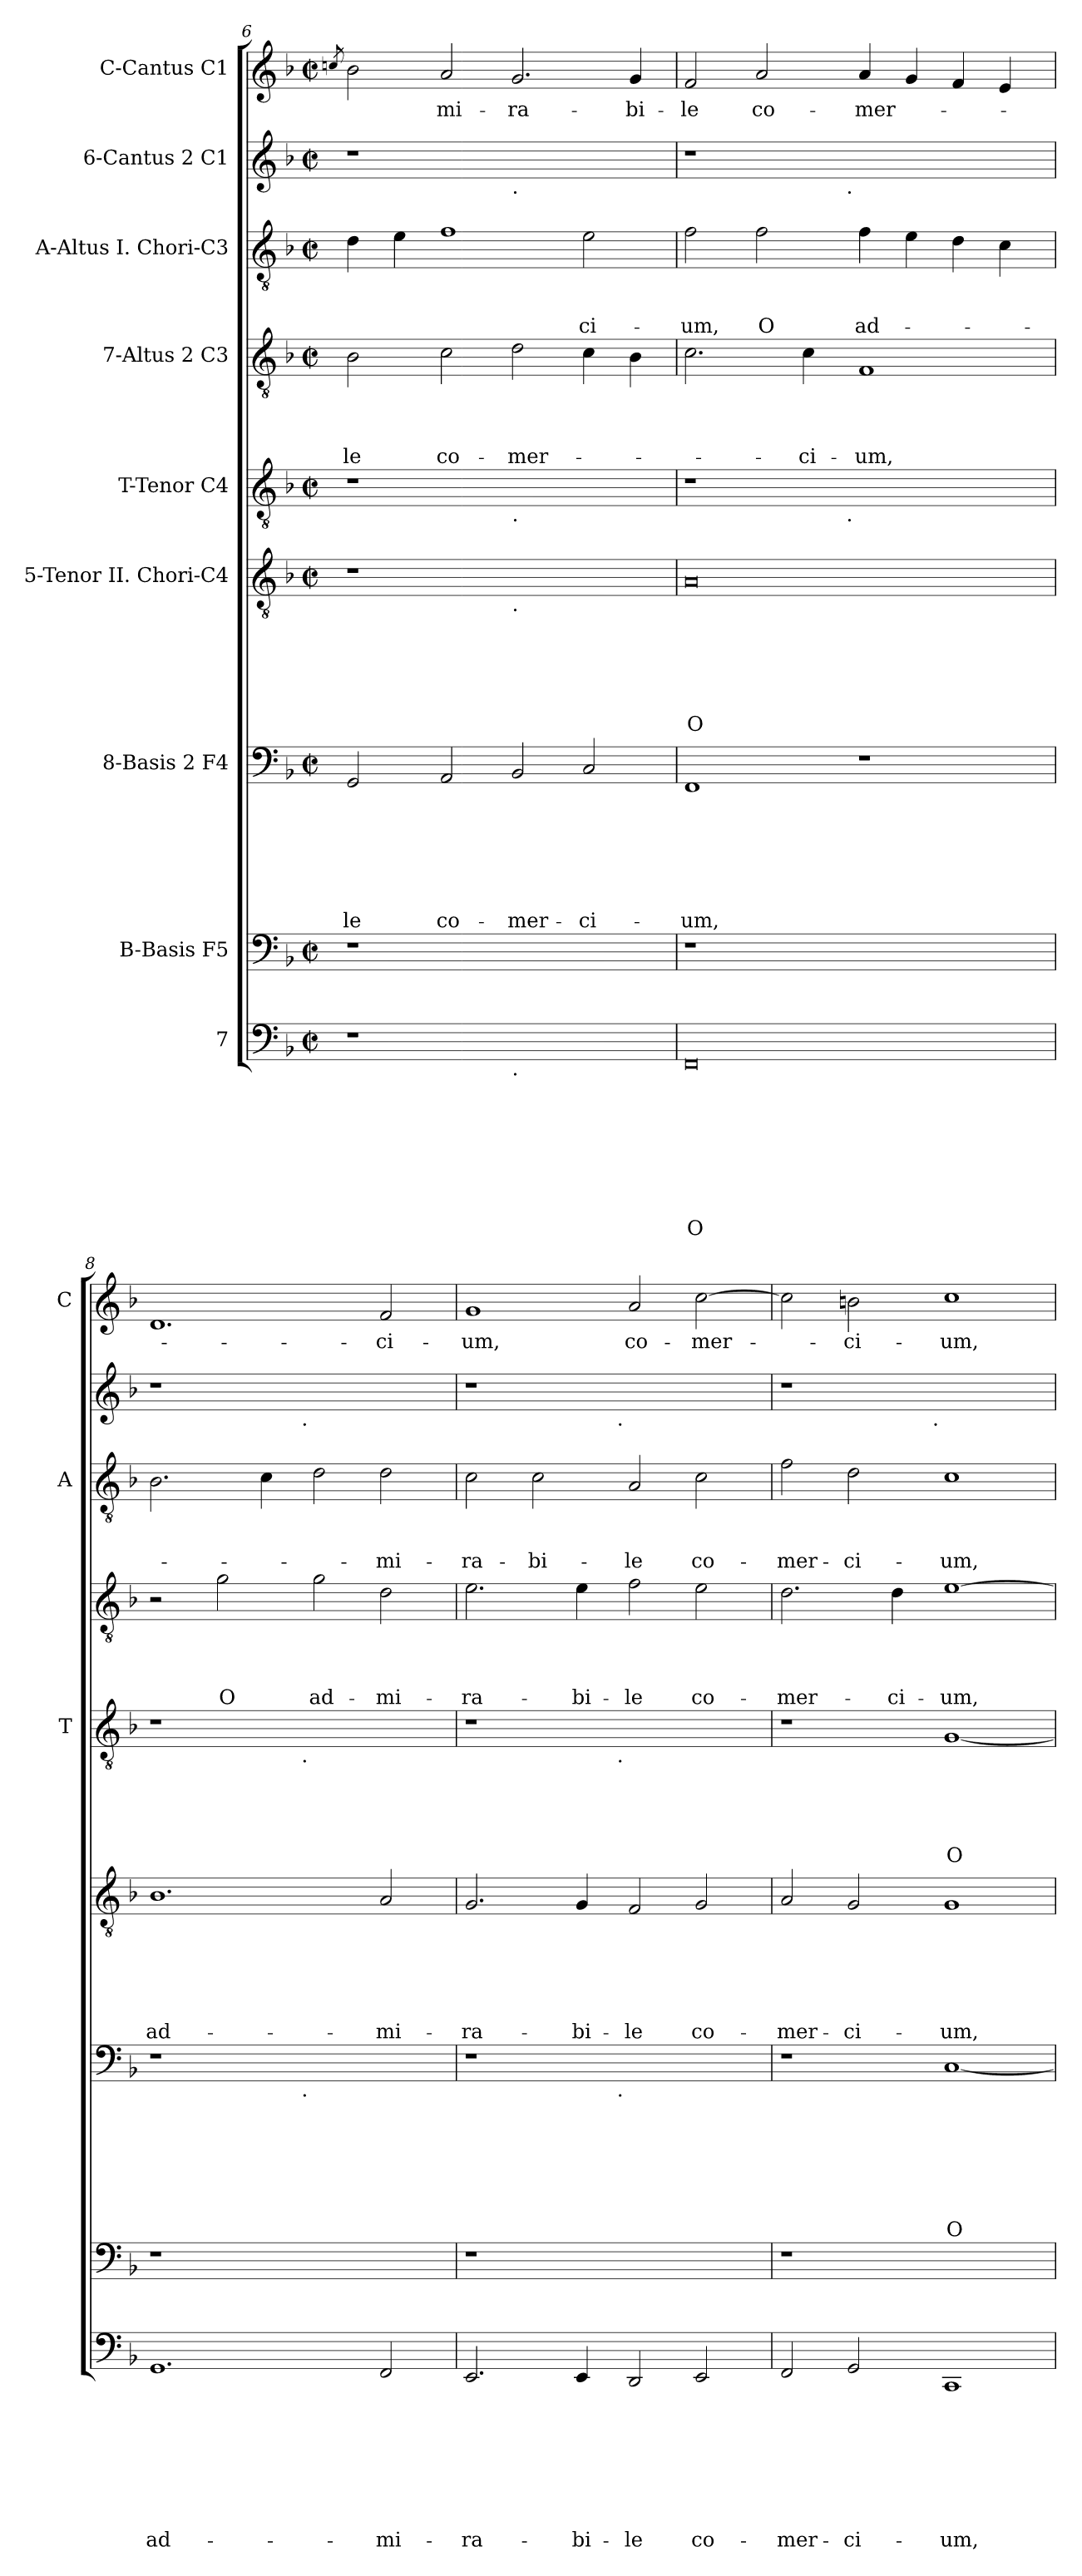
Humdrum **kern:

**kern	**text	**text	**text	**text	**text	**text	**text	**text	**kern	**kern	**text	**text	**text	**text	**text	**text	**text	**kern	**text	**text	**text	**text	**text	**text	**kern	**text	**text	**text	**text	**text	**kern	**text	**text	**text	**text	**kern	**text	**text	**text	**kern	**kern	**text
*part9	*part9	*part9	*part9	*part9	*part9	*part9	*part9	*part9	*part8	*part7	*part7	*part7	*part7	*part7	*part7	*part7	*part7	*part6	*part6	*part6	*part6	*part6	*part6	*part6	*part5	*part5	*part5	*part5	*part5	*part5	*part4	*part4	*part4	*part4	*part4	*part3	*part3	*part3	*part3	*part2	*part1	*part1
*staff9	*staff9	*staff9	*staff9	*staff9	*staff9	*staff9	*staff9	*staff9	*staff8	*staff7	*staff7	*staff7	*staff7	*staff7	*staff7	*staff7	*staff7	*staff6	*staff6	*staff6	*staff6	*staff6	*staff6	*staff6	*staff5	*staff5	*staff5	*staff5	*staff5	*staff5	*staff4	*staff4	*staff4	*staff4	*staff4	*staff3	*staff3	*staff3	*staff3	*staff2	*staff1	*staff1
*I"7	*	*	*	*	*	*	*	*	*I"B-Basis F5	*I"8-Basis 2 F4	*	*	*	*	*	*	*	*I"5-Tenor II. Chori-C4	*	*	*	*	*	*	*I"T-Tenor C4	*	*	*	*	*	*I"7-Altus 2 C3	*	*	*	*	*I"A-Altus I. Chori-C3	*	*	*	*I"6-Cantus 2 C1	*I"C-Cantus C1	*
*	*	*	*	*	*	*	*	*	*	*	*	*	*	*	*	*	*	*	*	*	*	*	*	*	*I'T	*	*	*	*	*	*	*	*	*	*	*I'A	*	*	*	*	*I'C	*
!!LO:PB:g=z
*clefF4	*	*	*	*	*	*	*	*	*clefF4	*clefF4	*	*	*	*	*	*	*	*clefGv2	*	*	*	*	*	*	*clefGv2	*	*	*	*	*	*clefGv2	*	*	*	*	*clefGv2	*	*	*	*clefG2	*clefG2	*
*k[b-]	*	*	*	*	*	*	*	*	*k[b-]	*k[b-]	*	*	*	*	*	*	*	*k[b-]	*	*	*	*	*	*	*k[b-]	*	*	*	*	*	*k[b-]	*	*	*	*	*k[b-]	*	*	*	*k[b-]	*k[b-]	*
*F:	*	*	*	*	*	*	*	*	*F:	*F:	*	*	*	*	*	*	*	*F:	*	*	*	*	*	*	*F:	*	*	*	*	*	*F:	*	*	*	*	*F:	*	*	*	*F:	*F:	*
*M2/2	*	*	*	*	*	*	*	*	*M2/2	*M2/2	*	*	*	*	*	*	*	*M2/2	*	*	*	*	*	*	*M2/2	*	*	*	*	*	*M2/2	*	*	*	*	*M2/2	*	*	*	*M2/2	*M2/2	*
*met(c|)	*	*	*	*	*	*	*	*	*met(c|)	*met(c|)	*	*	*	*	*	*	*	*met(c|)	*	*	*	*	*	*	*met(c|)	*	*	*	*	*	*met(c|)	*	*	*	*	*met(c|)	*	*	*	*met(c|)	*met(c|)	*
=6	=6	=6	=6	=6	=6	=6	=6	=6	=6	=6	=6	=6	=6	=6	=6	=6	=6	=6	=6	=6	=6	=6	=6	=6	=6	=6	=6	=6	=6	=6	=6	=6	=6	=6	=6	=6	=6	=6	=6	=6	=6	=6
.	.	.	.	.	.	.	.	.	.	.	.	.	.	.	.	.	.	.	.	.	.	.	.	.	.	.	.	.	.	.	.	.	.	.	.	.	.	.	.	.	8qccn/	.
!	!	!	!	!	!	!	!	!	!	!	!	!	!	!	!	!	!LO:LY:b	!	!	!	!	!	!	!	!	!	!	!	!	!	!	!	!	!	!LO:LY:b	!	!	!	!	!	!	!
1r	.	.	.	.	.	.	.	.	1r	2GG/	.	.	.	.	.	.	-le	1r	.	.	.	.	.	.	1r	.	.	.	.	.	2B-\	.	.	.	-le	4d\	.	.	.	1r	2b-\	.
.	.	.	.	.	.	.	.	.	.	.	.	.	.	.	.	.	.	.	.	.	.	.	.	.	.	.	.	.	.	.	.	.	.	.	.	4e\	.	.	.	.	.	.
!	!	!	!	!	!	!	!	!	!	!	!	!	!	!	!	!	!LO:LY:b	!	!	!	!	!	!	!	!	!	!	!	!	!	!	!	!	!	!LO:LY:b	!	!	!	!	!	!	!LO:LY:b
.	.	.	.	.	.	.	.	.	.	2AA/	.	.	.	.	.	.	co-	.	.	.	.	.	.	.	.	.	.	.	.	.	2c\	.	.	.	co-	1f	.	.	.	.	2a/	-mi-
!	!	!	!	!	!	!	!	!	!	!	!	!	!	!	!	!	!	!	!	!	!	!	!	!	!	!	!	!	!	!	!	!	!	!	!	!	!	!	!	!LO:TX:b:t=.	!	!
!	!	!	!	!	!	!	!	!	!	!	!	!	!	!	!	!	!	!	!	!	!	!	!	!	!LO:TX:b:t=.	!	!	!	!	!	!	!	!	!	!	!	!	!	!	!	!	!
!	!	!	!	!	!	!	!	!	!	!	!	!	!	!	!	!	!	!LO:TX:b:t=.	!	!	!	!	!	!	!	!	!	!	!	!	!	!	!	!	!	!	!	!	!	!	!	!
!LO:TX:b:t=.	!	!	!	!	!	!	!	!	!	!	!	!	!	!	!	!	!	!	!	!	!	!	!	!	!	!	!	!	!	!	!	!	!	!	!	!	!	!	!	!	!	!
!	!	!	!	!	!	!	!	!	!	!	!	!	!	!	!	!	!LO:LY:b	!	!	!	!	!	!	!	!	!	!	!	!	!	!	!	!	!	!LO:LY:b	!	!	!	!	!	!	!LO:LY:b
1ryy	.	.	.	.	.	.	.	.	1ryy	2BB-/	.	.	.	.	.	.	-mer-	1ryy	.	.	.	.	.	.	1ryy	.	.	.	.	.	2d\	.	.	.	-mer-	.	.	.	.	1ryy	2.g/	-ra-
!	!	!	!	!	!	!	!	!	!	!	!	!	!	!	!	!	!LO:LY:b	!	!	!	!	!	!	!	!	!	!	!	!	!	!	!	!	!	!	!	!	!	!LO:LY:b:rj	!	!	!
.	.	.	.	.	.	.	.	.	.	2C/	.	.	.	.	.	.	-ci-	.	.	.	.	.	.	.	.	.	.	.	.	.	4c\	.	.	.	.	2e\	.	.	-ci-	.	.	.
!	!	!	!	!	!	!	!	!	!	!	!	!	!	!	!	!	!	!	!	!	!	!	!	!	!	!	!	!	!	!	!	!	!	!	!	!	!	!	!	!	!	!LO:LY:b
.	.	.	.	.	.	.	.	.	.	.	.	.	.	.	.	.	.	.	.	.	.	.	.	.	.	.	.	.	.	.	4B-\	.	.	.	.	.	.	.	.	.	4g/	-bi-
=7	=7	=7	=7	=7	=7	=7	=7	=7	=7	=7	=7	=7	=7	=7	=7	=7	=7	=7	=7	=7	=7	=7	=7	=7	=7	=7	=7	=7	=7	=7	=7	=7	=7	=7	=7	=7	=7	=7	=7	=7	=7	=7
!	!	!	!	!	!	!	!	!LO:LY:b:rj	!	!	!	!	!	!	!	!	!LO:LY:b	!	!	!	!	!	!	!LO:LY:b:rj	!	!	!	!	!	!	!	!	!	!	!	!	!	!	!LO:LY:b:rj	!	!	!LO:LY:b
*	*	*	*	*	*	*	*	*	*	*	*	*	*	*	*	*	*	*	*	*	*	*	*	*	*^	*	*	*	*	*	*	*	*	*	*	*	*	*	*	*^	*	*
0FF	.	.	.	.	.	.	.	O	1r	1FF	.	.	.	.	.	.	-um,	0A	.	.	.	.	.	O	1r	2ryy	.	.	.	.	.	2.c\	.	.	.	.	2f\	.	.	-um,	1r	2ryy	2f/	-le
!	!	!	!	!	!	!	!	!	!	!	!	!	!	!	!	!	!	!	!	!	!	!	!	!	!	!	!	!	!	!	!	!	!	!	!	!	!	!	!	!LO:LY:b:rj	!	!	!	!LO:LY:b
.	.	.	.	.	.	.	.	.	.	.	.	.	.	.	.	.	.	.	.	.	.	.	.	.	.	4...ryy	.	.	.	.	.	.	.	.	.	.	2f\	.	.	O	.	4...ryy	2a/	co-
!	!	!	!	!	!	!	!	!	!	!	!	!	!	!	!	!	!	!	!	!	!	!	!	!	!	!	!	!	!	!	!	!	!	!	!	!LO:LY:b	!	!	!	!	!	!	!	!
.	.	.	.	.	.	.	.	.	.	.	.	.	.	.	.	.	.	.	.	.	.	.	.	.	.	.	.	.	.	.	.	4c\	.	.	.	-ci-	.	.	.	.	.	.	.	.
!	!	!	!	!	!	!	!	!	!	!	!	!	!	!	!	!	!	!	!	!	!	!	!	!	!	!	!	!	!	!	!	!	!	!	!	!	!	!	!	!	!	!LO:TX:b:t=.	!	!
!	!	!	!	!	!	!	!	!	!	!	!	!	!	!	!	!	!	!	!	!	!	!	!	!	!	!LO:TX:b:t=.	!	!	!	!	!	!	!	!	!	!	!	!	!	!	!	!	!	!
.	.	.	.	.	.	.	.	.	.	.	.	.	.	.	.	.	.	.	.	.	.	.	.	.	.	1ryy	.	.	.	.	.	.	.	.	.	.	.	.	.	.	.	1ryy	.	.
!	!	!	!	!	!	!	!	!	!	!	!	!	!	!	!	!	!	!	!	!	!	!	!	!	!	!	!	!	!	!	!	!	!	!	!	!LO:LY:b	!	!	!	!LO:LY:b:rj	!	!	!	!LO:LY:b
.	.	.	.	.	.	.	.	.	1ryy	1r	.	.	.	.	.	.	.	.	.	.	.	.	.	.	1ryy	.	.	.	.	.	.	1F	.	.	.	-um,	4f\	.	.	ad-	1ryy	.	4a/	-mer-
.	.	.	.	.	.	.	.	.	.	.	.	.	.	.	.	.	.	.	.	.	.	.	.	.	.	.	.	.	.	.	.	.	.	.	.	.	4e\	.	.	.	.	.	4g/	.
.	.	.	.	.	.	.	.	.	.	.	.	.	.	.	.	.	.	.	.	.	.	.	.	.	.	.	.	.	.	.	.	.	.	.	.	.	4d\	.	.	.	.	.	4f/	.
.	.	.	.	.	.	.	.	.	.	.	.	.	.	.	.	.	.	.	.	.	.	.	.	.	.	.	.	.	.	.	.	.	.	.	.	.	4c\	.	.	.	.	.	4e/	.
.	.	.	.	.	.	.	.	.	.	.	.	.	.	.	.	.	.	.	.	.	.	.	.	.	.	32ryy	.	.	.	.	.	.	.	.	.	.	.	.	.	.	.	32ryy	.	.
=8	=8	=8	=8	=8	=8	=8	=8	=8	=8	=8	=8	=8	=8	=8	=8	=8	=8	=8	=8	=8	=8	=8	=8	=8	=8	=8	=8	=8	=8	=8	=8	=8	=8	=8	=8	=8	=8	=8	=8	=8	=8	=8	=8	=8
!	!	!	!	!	!	!	!	!LO:LY:b:rj	!	!	!	!	!	!	!	!	!	!	!	!	!	!	!	!LO:LY:b:rj	!	!	!	!	!	!	!	!	!	!	!	!	!	!	!	!	!	!	!	!
*	*	*	*	*	*	*	*	*	*	*^	*	*	*	*	*	*	*	*	*	*	*	*	*	*	*	*	*	*	*	*	*	*	*	*	*	*	*	*	*	*	*	*	*	*
1.GG	.	.	.	.	.	.	.	ad-	1r	1r	2ryy	.	.	.	.	.	.	.	1.B-	.	.	.	.	.	ad-	1r	2ryy	.	.	.	.	.	2r	.	.	.	.	2.B-\	.	.	.	1r	2ryy	1.d	.
!	!	!	!	!	!	!	!	!	!	!	!	!	!	!	!	!	!	!	!	!	!	!	!	!	!	!	!	!	!	!	!	!	!	!	!	!	!LO:LY:b	!	!	!	!	!	!	!	!
.	.	.	.	.	.	.	.	.	.	.	4...ryy	.	.	.	.	.	.	.	.	.	.	.	.	.	.	.	4...ryy	.	.	.	.	.	2g\	.	.	.	O	.	.	.	.	.	4...ryy	.	.
.	.	.	.	.	.	.	.	.	.	.	.	.	.	.	.	.	.	.	.	.	.	.	.	.	.	.	.	.	.	.	.	.	.	.	.	.	.	4c\	.	.	.	.	.	.	.
!	!	!	!	!	!	!	!	!	!	!	!	!	!	!	!	!	!	!	!	!	!	!	!	!	!	!	!	!	!	!	!	!	!	!	!	!	!	!	!	!	!	!	!LO:TX:b:t=.	!	!
!	!	!	!	!	!	!	!	!	!	!	!	!	!	!	!	!	!	!	!	!	!	!	!	!	!	!	!LO:TX:b:t=.	!	!	!	!	!	!	!	!	!	!	!	!	!	!	!	!	!	!
!	!	!	!	!	!	!	!	!	!	!	!LO:TX:b:t=.	!	!	!	!	!	!	!	!	!	!	!	!	!	!	!	!	!	!	!	!	!	!	!	!	!	!	!	!	!	!	!	!	!	!
.	.	.	.	.	.	.	.	.	.	.	1ryy	.	.	.	.	.	.	.	.	.	.	.	.	.	.	.	1ryy	.	.	.	.	.	.	.	.	.	.	.	.	.	.	.	1ryy	.	.
!	!	!	!	!	!	!	!	!	!	!	!	!	!	!	!	!	!	!	!	!	!	!	!	!	!	!	!	!	!	!	!	!	!	!	!	!	!LO:LY:b	!	!	!	!	!	!	!	!
.	.	.	.	.	.	.	.	.	1ryy	1ryy	.	.	.	.	.	.	.	.	.	.	.	.	.	.	.	1ryy	.	.	.	.	.	.	2g\	.	.	.	ad-	2d\	.	.	.	1ryy	.	.	.
!	!	!	!	!	!	!	!	!LO:LY:b:rj	!	!	!	!	!	!	!	!	!	!	!	!	!	!	!	!	!LO:LY:b:rj	!	!	!	!	!	!	!	!	!	!	!	!LO:LY:b	!	!	!	!LO:LY:b:rj	!	!	!	!LO:LY:b
2FF/	.	.	.	.	.	.	.	-mi-	.	.	.	.	.	.	.	.	.	.	2A/	.	.	.	.	.	-mi-	.	.	.	.	.	.	.	2d\	.	.	.	-mi-	2d\	.	.	-mi-	.	.	2f/	-ci-
.	.	.	.	.	.	.	.	.	.	.	32ryy	.	.	.	.	.	.	.	.	.	.	.	.	.	.	.	32ryy	.	.	.	.	.	.	.	.	.	.	.	.	.	.	.	32ryy	.	.
=9	=9	=9	=9	=9	=9	=9	=9	=9	=9	=9	=9	=9	=9	=9	=9	=9	=9	=9	=9	=9	=9	=9	=9	=9	=9	=9	=9	=9	=9	=9	=9	=9	=9	=9	=9	=9	=9	=9	=9	=9	=9	=9	=9	=9	=9
!	!	!	!	!	!	!	!	!LO:LY:b:rj	!	!	!	!	!	!	!	!	!	!	!	!	!	!	!	!	!LO:LY:b:rj	!	!	!	!	!	!	!	!	!	!	!	!LO:LY:b	!	!	!	!LO:LY:b:rj	!	!	!	!LO:LY:b
2.EE/	.	.	.	.	.	.	.	-ra-	1r	1r	2ryy	.	.	.	.	.	.	.	2.G/	.	.	.	.	.	-ra-	1r	2ryy	.	.	.	.	.	2.e\	.	.	.	-ra-	2c\	.	.	-ra-	1r	2ryy	1g	-um,
!	!	!	!	!	!	!	!	!	!	!	!	!	!	!	!	!	!	!	!	!	!	!	!	!	!	!	!	!	!	!	!	!	!	!	!	!	!	!	!	!	!LO:LY:b:rj	!	!	!	!
.	.	.	.	.	.	.	.	.	.	.	4...ryy	.	.	.	.	.	.	.	.	.	.	.	.	.	.	.	4...ryy	.	.	.	.	.	.	.	.	.	.	2c\	.	.	-bi-	.	4...ryy	.	.
!	!	!	!	!	!	!	!	!LO:LY:b:rj	!	!	!	!	!	!	!	!	!	!	!	!	!	!	!	!	!LO:LY:b:rj	!	!	!	!	!	!	!	!	!	!	!	!LO:LY:b	!	!	!	!	!	!	!	!
4EE/	.	.	.	.	.	.	.	-bi-	.	.	.	.	.	.	.	.	.	.	4G/	.	.	.	.	.	-bi-	.	.	.	.	.	.	.	4e\	.	.	.	-bi-	.	.	.	.	.	.	.	.
!	!	!	!	!	!	!	!	!	!	!	!	!	!	!	!	!	!	!	!	!	!	!	!	!	!	!	!	!	!	!	!	!	!	!	!	!	!	!	!	!	!	!	!LO:TX:b:t=.	!	!
!	!	!	!	!	!	!	!	!	!	!	!	!	!	!	!	!	!	!	!	!	!	!	!	!	!	!	!LO:TX:b:t=.	!	!	!	!	!	!	!	!	!	!	!	!	!	!	!	!	!	!
!	!	!	!	!	!	!	!	!	!	!	!LO:TX:b:t=.	!	!	!	!	!	!	!	!	!	!	!	!	!	!	!	!	!	!	!	!	!	!	!	!	!	!	!	!	!	!	!	!	!	!
.	.	.	.	.	.	.	.	.	.	.	1ryy	.	.	.	.	.	.	.	.	.	.	.	.	.	.	.	1ryy	.	.	.	.	.	.	.	.	.	.	.	.	.	.	.	1ryy	.	.
!	!	!	!	!	!	!	!	!LO:LY:b:rj	!	!	!	!	!	!	!	!	!	!	!	!	!	!	!	!	!LO:LY:b:rj	!	!	!	!	!	!	!	!	!	!	!	!LO:LY:b	!	!	!	!LO:LY:b:rj	!	!	!	!LO:LY:b
2DD/	.	.	.	.	.	.	.	-le	1ryy	1ryy	.	.	.	.	.	.	.	.	2F/	.	.	.	.	.	-le	1ryy	.	.	.	.	.	.	2f\	.	.	.	-le	2A/	.	.	-le	1ryy	.	2a/	co-
!	!	!	!	!	!	!	!	!LO:LY:b:rj	!	!	!	!	!	!	!	!	!	!	!	!	!	!	!	!	!LO:LY:b:rj	!	!	!	!	!	!	!	!	!	!	!	!LO:LY:b	!	!	!	!LO:LY:b:rj	!	!	!	!LO:LY:b
2EE/	.	.	.	.	.	.	.	co-	.	.	.	.	.	.	.	.	.	.	2G/	.	.	.	.	.	co-	.	.	.	.	.	.	.	2e\	.	.	.	co-	2c\	.	.	co-	.	.	[>2cc\	-mer-
.	.	.	.	.	.	.	.	.	.	.	32ryy	.	.	.	.	.	.	.	.	.	.	.	.	.	.	.	32ryy	.	.	.	.	.	.	.	.	.	.	.	.	.	.	.	32ryy	.	.
=10	=10	=10	=10	=10	=10	=10	=10	=10	=10	=10	=10	=10	=10	=10	=10	=10	=10	=10	=10	=10	=10	=10	=10	=10	=10	=10	=10	=10	=10	=10	=10	=10	=10	=10	=10	=10	=10	=10	=10	=10	=10	=10	=10	=10	=10
!	!	!	!	!	!	!	!	!LO:LY:b:rj	!	!	!	!	!	!	!	!	!	!	!	!	!	!	!	!	!LO:LY:b:rj	!	!	!	!	!	!	!	!	!	!	!	!LO:LY:b	!	!	!	!LO:LY:b:rj	!	!	!	!
*	*	*	*	*	*	*	*	*	*	*v	*v	*	*	*	*	*	*	*	*	*	*	*	*	*	*	*v	*v	*	*	*	*	*	*	*	*	*	*	*	*	*	*	*	*	*	*
2FF/	.	.	.	.	.	.	.	-mer-	1r	1r	.	.	.	.	.	.	.	2A/	.	.	.	.	.	-mer-	1r	.	.	.	.	.	2.d\	.	.	.	-mer-	2f\	.	.	-mer-	1r	2ryy	2cc\]	.
!	!	!	!	!	!	!	!	!LO:LY:b:rj	!	!	!	!	!	!	!	!	!	!	!	!	!	!	!	!LO:LY:b:rj	!	!	!	!	!	!	!	!	!	!	!	!	!	!	!LO:LY:b:rj	!	!	!	!LO:LY:b
2GG/	.	.	.	.	.	.	.	-ci-	.	.	.	.	.	.	.	.	.	2G/	.	.	.	.	.	-ci-	.	.	.	.	.	.	.	.	.	.	.	2d\	.	.	-ci-	.	4...ryy	2bn\	-ci-
!	!	!	!	!	!	!	!	!	!	!	!	!	!	!	!	!	!	!	!	!	!	!	!	!	!	!	!	!	!	!	!	!	!	!	!LO:LY:b	!	!	!	!	!	!	!	!
.	.	.	.	.	.	.	.	.	.	.	.	.	.	.	.	.	.	.	.	.	.	.	.	.	.	.	.	.	.	.	4d\	.	.	.	-ci-	.	.	.	.	.	.	.	.
!	!	!	!	!	!	!	!	!	!	!	!	!	!	!	!	!	!	!	!	!	!	!	!	!	!	!	!	!	!	!	!	!	!	!	!	!	!	!	!	!	!LO:TX:b:t=.	!	!
.	.	.	.	.	.	.	.	.	.	.	.	.	.	.	.	.	.	.	.	.	.	.	.	.	.	.	.	.	.	.	.	.	.	.	.	.	.	.	.	.	1ryy	.	.
!	!	!	!	!	!	!	!	!LO:LY:b:rj	!	!	!	!	!	!	!	!	!LO:LY:b	!	!	!	!	!	!	!LO:LY:b:rj	!	!	!	!	!	!LO:LY:b:rj	!	!	!	!	!LO:LY:b	!	!	!	!LO:LY:b:rj	!	!	!	!LO:LY:b
1CC	.	.	.	.	.	.	.	-um,	1ryy	[<1C	.	.	.	.	.	.	O	1G	.	.	.	.	.	-um,	[<1G	.	.	.	.	O	[>1e	.	.	.	-um,	1c	.	.	-um,	1ryy	.	1cc	-um,
.	.	.	.	.	.	.	.	.	.	.	.	.	.	.	.	.	.	.	.	.	.	.	.	.	.	.	.	.	.	.	.	.	.	.	.	.	.	.	.	.	32ryy	.	.
*	*	*	*	*	*	*	*	*	*	*	*	*	*	*	*	*	*	*	*	*	*	*	*	*	*	*	*	*	*	*	*	*	*	*	*	*	*	*	*	*v	*v	*	*
=	=	=	=	=	=	=	=	=	=	=	=	=	=	=	=	=	=	=	=	=	=	=	=	=	=	=	=	=	=	=	=	=	=	=	=	=	=	=	=	=	=	=
*-	*-	*-	*-	*-	*-	*-	*-	*-	*-	*-	*-	*-	*-	*-	*-	*-	*-	*-	*-	*-	*-	*-	*-	*-	*-	*-	*-	*-	*-	*-	*-	*-	*-	*-	*-	*-	*-	*-	*-	*-	*-	*-
